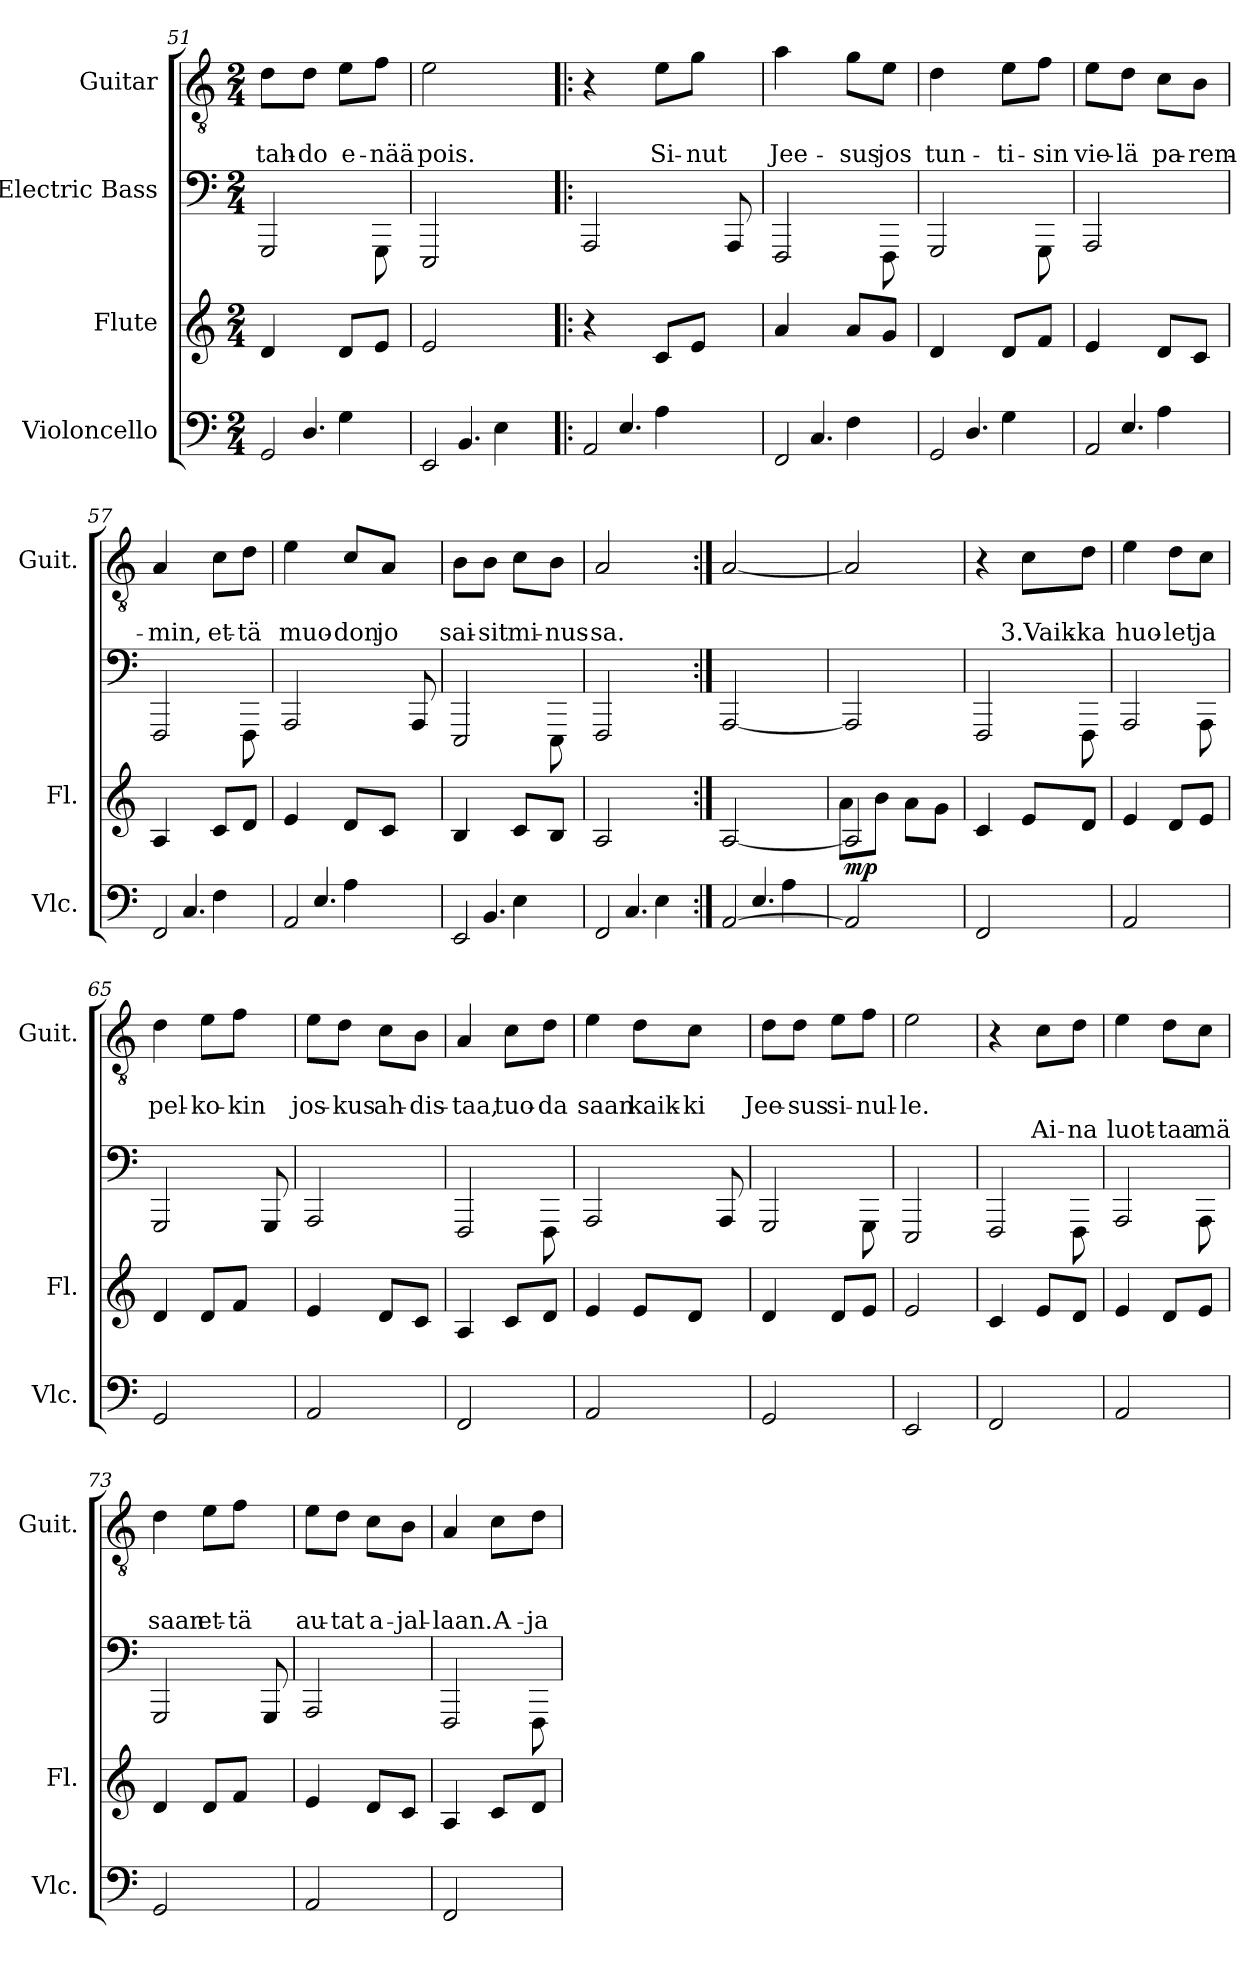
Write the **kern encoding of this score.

**kern	**dynam	**kern	**kern	**kern	**text	**text	**text
*part4	*part4	*part3	*part2	*part1	*part1	*part1	*part1
*staff4	*staff4	*staff3	*staff2	*staff1	*staff1	*staff1	*staff1
*I"Violoncello	*	*I"Flute	*I"Electric Bass	*I"Guitar	*	*	*
*I'Vlc.	*	*I'Fl.	*	*I'Guit.	*	*	*
*clefF4	*	*clefG2	*clefF4	*clefGv2	*	*	*
*	*	*	*ITrd7c12	*	*	*	*
*k[]	*	*k[]	*k[]	*k[]	*	*	*
*C:	*	*C:	*C:	*C:	*	*	*
*M2/4	*	*M2/4	*M2/4	*M2/4	*	*	*
=51	=51	=51	=51	=51	=51	=51	=51
*^	*	*	*^	*	*	*	*
*	*^	*	*	*	*	*	*	*	*
2GG/	4ryy	8ryy	.	4d/	2GGGG/	4.ryy	8d\L	.	tah-	.
.	.	4.D/	.	.	.	.	8d\J	.	-do	.
.	4G\	.	.	8d/L	.	.	8e\L	.	e-	.
.	.	.	.	8e/J	.	8GGGG\	8f\J	.	-nää	.
*	*	*	*	*	*v	*v	*	*	*	*
!!LO:LB:g=z
=52	=52	=52	=52	=52	=52	=52	=52	=52	=52
2EE/	4ryy	8ryy	.	2e/	2EEEE/	2e\	.	pois.	.
.	.	4.BB/	.	.	.	.	.	.	.
.	4E\	.	.	.	.	.	.	.	.
=53!|:	=53!|:	=53!|:	=53!|:	=53!|:	=53!|:	=53!|:	=53!|:	=53!|:	=53!|:
2AA/	4ryy	8ryy	.	4r	2AAAA/	4r	.	.	.
.	.	4.E/	.	.	.	.	.	.	.
.	4A\	.	.	8c/L	.	8e\L	.	Si-	.
.	.	.	.	8e/J	.	8g\J	.	-nut	.
8ryy	8ryy	8ryy	.	8ryy	8AAAA/	8ryy	.	.	.
=54	=54	=54	=54	=54	=54	=54	=54	=54	=54
*	*	*	*	*	*^	*	*	*	*
2FF/	4ryy	8ryy	.	4a/	2FFFF/	4.ryy	4a\	.	Jee-	.
.	.	4.C/	.	.	.	.	.	.	.	.
.	4F\	.	.	8a/L	.	.	8g\L	.	-sus	.
.	.	.	.	8g/J	.	8FFFF\	8e\J	.	jos	.
=55	=55	=55	=55	=55	=55	=55	=55	=55	=55	=55
2GG/	4ryy	8ryy	.	4d/	2GGGG/	4.ryy	4d\	.	tun-	.
.	.	4.D/	.	.	.	.	.	.	.	.
.	4G\	.	.	8d/L	.	.	8e\L	.	-ti-	.
.	.	.	.	8f/J	.	8GGGG\	8f\J	.	-sin	.
*	*	*	*	*	*v	*v	*	*	*	*
!!LO:PB:g=z
=56	=56	=56	=56	=56	=56	=56	=56	=56	=56
2AA/	4ryy	8ryy	.	4e/	2AAAA/	8e\L	.	vie-	.
.	.	4.E/	.	.	.	8d\J	.	-lä	.
.	4A\	.	.	8d/L	.	8c\L	.	pa-	.
.	.	.	.	8c/J	.	8B\J	.	-rem-	.
=57	=57	=57	=57	=57	=57	=57	=57	=57	=57
*	*	*	*	*	*^	*	*	*	*
2FF/	4ryy	8ryy	.	4A/	2FFFF/	4.ryy	4A/	.	-min,	.
.	.	4.C/	.	.	.	.	.	.	.	.
.	4F\	.	.	8c/L	.	.	8c\L	.	et-	.
.	.	.	.	8d/J	.	8FFFF\	8d\J	.	-tä	.
*	*	*	*	*	*v	*v	*	*	*	*
=58	=58	=58	=58	=58	=58	=58	=58	=58	=58
2AA/	4ryy	8ryy	.	4e/	2AAAA/	4e\	.	muo-	.
.	.	4.E/	.	.	.	.	.	.	.
.	4A\	.	.	8d/L	.	8c/L	.	-don	.
.	.	.	.	8c/J	.	8A/J	.	jo	.
8ryy	8ryy	8ryy	.	8ryy	8AAAA/	8ryy	.	.	.
=59	=59	=59	=59	=59	=59	=59	=59	=59	=59
*	*	*	*	*	*^	*	*	*	*
2EE/	4ryy	8ryy	.	4B/	2EEEE/	4.ryy	8B\L	.	sai-	.
.	.	4.BB/	.	.	.	.	8B\J	.	-sit	.
.	4E\	.	.	8c/L	.	.	8c\L	.	mi-	.
.	.	.	.	8B/J	.	8EEEE\	8B\J	.	-nus-	.
*	*	*	*	*	*v	*v	*	*	*	*
!!LO:LB:g=z
=60	=60	=60	=60	=60	=60	=60	=60	=60	=60
2FF/	4ryy	8ryy	.	2A/	2FFFF/	2A/	.	-sa.	.
.	.	4.C/	.	.	.	.	.	.	.
.	4E\	.	.	.	.	.	.	.	.
=61:|!	=61:|!	=61:|!	=61:|!	=61:|!	=61:|!	=61:|!	=61:|!	=61:|!	=61:|!
[2AA/	4ryy	8ryy	.	[2A/	[2AAAA/	[2A/	.	.	.
.	.	4.E/	.	.	.	.	.	.	.
.	4A\	.	.	.	.	.	.	.	.
*	*v	*v	*	*	*	*	*	*	*
=62	=62	=62	=62	=62	=62	=62	=62	=62
*	*	*	*^	*	*	*	*	*
!	!	!LO:DY:a	!	!	!	!	!	!	!
*v	*v	*	*	*	*	*	*	*	*
2AA/]	mp	2A/]	8a\L	2AAAA/]	2A/]	.	.	.
.	.	.	8b\J	.	.	.	.	.
.	.	.	8a\L	.	.	.	.	.
.	.	.	8g\J	.	.	.	.	.
*	*	*v	*v	*	*	*	*	*
=63	=63	=63	=63	=63	=63	=63	=63
*	*	*	*^	*	*	*	*
2FF/	.	4c/	2FFFF/	4.ryy	4r	.	.	.
.	.	8e/L	.	.	8c\L	.	3.Vaik-	.
.	.	8d/J	.	8FFFF\	8d\J	.	-ka	.
=64	=64	=64	=64	=64	=64	=64	=64	=64
2AA/	.	4e/	2AAAA/	4.ryy	4e\	.	huo-	.
.	.	8d/L	.	.	8d\L	.	-let	.
.	.	8e/J	.	8AAAA\	8c\J	.	ja	.
*	*	*	*v	*v	*	*	*	*
!!LO:PB:g=z
=65	=65	=65	=65	=65	=65	=65	=65
2GG/	.	4d/	2GGGG/	4d\	.	pel-	.
.	.	8d/L	.	8e\L	.	-ko-	.
.	.	8f/J	.	8f\J	.	-kin	.
8ryy	.	8ryy	8GGGG/	8ryy	.	.	.
=66	=66	=66	=66	=66	=66	=66	=66
2AA/	.	4e/	2AAAA/	8e\L	.	jos-	.
.	.	.	.	8d\J	.	-kus	.
.	.	8d/L	.	8c\L	.	ah-	.
.	.	8c/J	.	8B\J	.	-dis-	.
=67	=67	=67	=67	=67	=67	=67	=67
*	*	*	*^	*	*	*	*
2FF/	.	4A/	2FFFF/	4.ryy	4A/	.	-taa,	.
.	.	8c/L	.	.	8c\L	.	tuo-	.
.	.	8d/J	.	8FFFF\	8d\J	.	-da	.
*	*	*	*v	*v	*	*	*	*
=68	=68	=68	=68	=68	=68	=68	=68
2AA/	.	4e/	2AAAA/	4e\	.	saan	.
.	.	8e/L	.	8d\L	.	kaik-	.
.	.	8d/J	.	8c\J	.	-ki	.
8ryy	.	8ryy	8AAAA/	8ryy	.	.	.
!!LO:LB:g=z
=69	=69	=69	=69	=69	=69	=69	=69
*	*	*	*^	*	*	*	*
2GG/	.	4d/	2GGGG/	4.ryy	8d\L	.	Jee-	.
.	.	.	.	.	8d\J	.	-sus	.
.	.	8d/L	.	.	8e\L	.	si-	.
.	.	8e/J	.	8GGGG\	8f\J	.	-nul-	.
*	*	*	*v	*v	*	*	*	*
=70	=70	=70	=70	=70	=70	=70	=70
2EE/	.	2e/	2EEEE/	2e\	.	-le.	.
=71	=71	=71	=71	=71	=71	=71	=71
*	*	*	*^	*	*	*	*
2FF/	.	4c/	2FFFF/	4.ryy	4r	.	.	.
.	.	8e/L	.	.	8c\L	.	.	Ai-
.	.	8d/J	.	8FFFF\	8d\J	.	.	-na
=72	=72	=72	=72	=72	=72	=72	=72	=72
2AA/	.	4e/	2AAAA/	4.ryy	4e\	.	.	luot-
.	.	8d/L	.	.	8d\L	.	.	-taa
.	.	8e/J	.	8AAAA\	8c\J	.	.	mä
*	*	*	*v	*v	*	*	*	*
=73	=73	=73	=73	=73	=73	=73	=73
2GG/	.	4d/	2GGGG/	4d\	.	.	saan
.	.	8d/L	.	8e\L	.	.	et-
.	.	8f/J	.	8f\J	.	.	-tä
8ryy	.	8ryy	8GGGG/	8ryy	.	.	.
!!LO:PB:g=z
=74	=74	=74	=74	=74	=74	=74	=74
2AA/	.	4e/	2AAAA/	8e\L	.	.	au-
.	.	.	.	8d\J	.	.	-tat
.	.	8d/L	.	8c\L	.	.	a-
.	.	8c/J	.	8B\J	.	.	-jal-
=75	=75	=75	=75	=75	=75	=75	=75
*	*	*	*^	*	*	*	*
2FF/	.	4A/	2FFFF/	4.ryy	4A/	.	.	-laan.
.	.	8c/L	.	.	8c\L	.	.	A-
.	.	8d/J	.	8FFFF\	8d\J	.	.	-ja-
*	*	*	*v	*v	*	*	*	*
=	=	=	=	=	=	=	=
*-	*-	*-	*-	*-	*-	*-	*-
